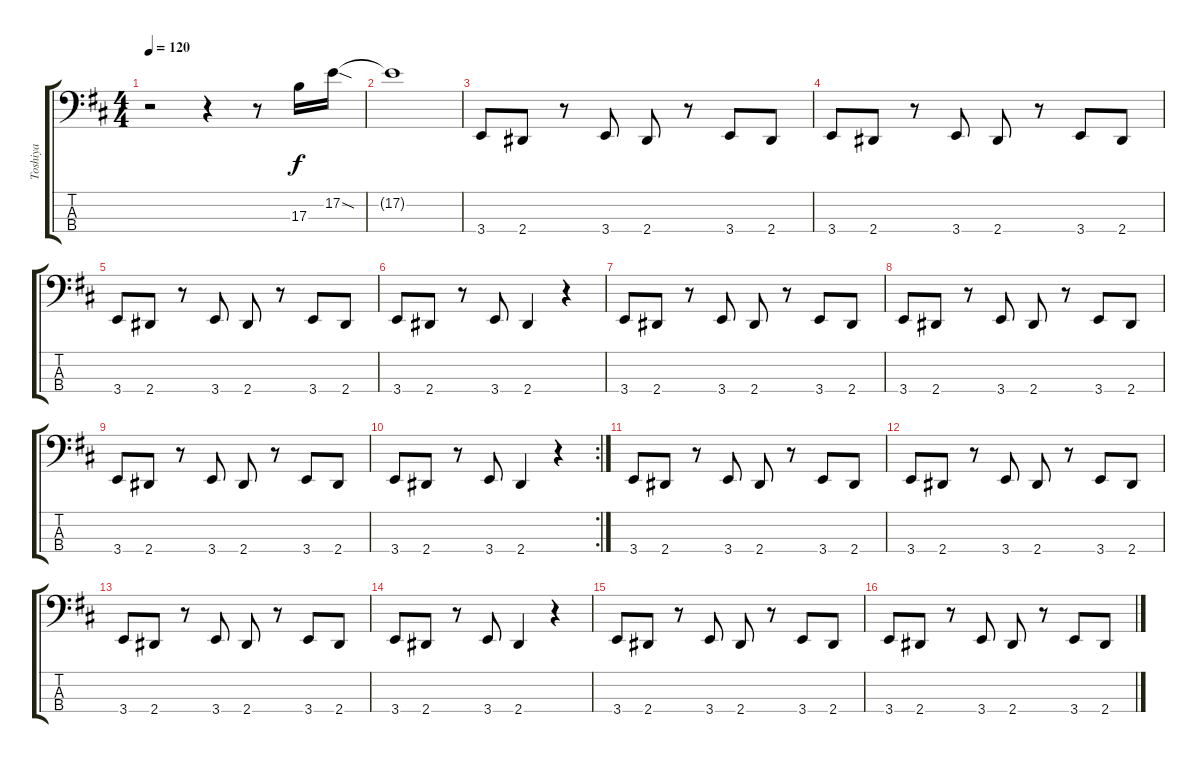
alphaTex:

\track ("Toshiya" "Toshiya") {instrument electricbasspick}
\staff {score tabs}
\tuning (E2 B1 Gb1 Db1) {hide}
\ts (4 4)
\tempo 120
\clef f4
\ks bminor
r.2{dy f} r.4 r.8 17.3.16 17.2{sod}.16 |
17.2{t}.1 |
3.4.8 2.4.8 r.8 3.4.8 2.4.8 r.8 3.4.8 2.4.8 |
3.4.8 2.4.8 r.8 3.4.8 2.4.8 r.8 3.4.8 2.4.8 |
3.4.8 2.4.8 r.8 3.4.8 2.4.8 r.8 3.4.8 2.4.8 |
3.4.8 2.4.8 r.8 3.4.8 2.4.4 r.4 |
3.4.8 2.4.8 r.8 3.4.8 2.4.8 r.8 3.4.8 2.4.8 |
3.4.8 2.4.8 r.8 3.4.8 2.4.8 r.8 3.4.8 2.4.8 |
3.4.8 2.4.8 r.8 3.4.8 2.4.8 r.8 3.4.8 2.4.8 |
\rc 2
3.4.8 2.4.8 r.8 3.4.8 2.4.4 r.4 |
3.4.8 2.4.8 r.8 3.4.8 2.4.8 r.8 3.4.8 2.4.8 |
3.4.8 2.4.8 r.8 3.4.8 2.4.8 r.8 3.4.8 2.4.8 |
3.4.8 2.4.8 r.8 3.4.8 2.4.8 r.8 3.4.8 2.4.8 |
3.4.8 2.4.8 r.8 3.4.8 2.4.4 r.4 |
3.4.8 2.4.8 r.8 3.4.8 2.4.8 r.8 3.4.8 2.4.8 |
3.4.8 2.4.8 r.8 3.4.8 2.4.8 r.8 3.4.8 2.4.8
